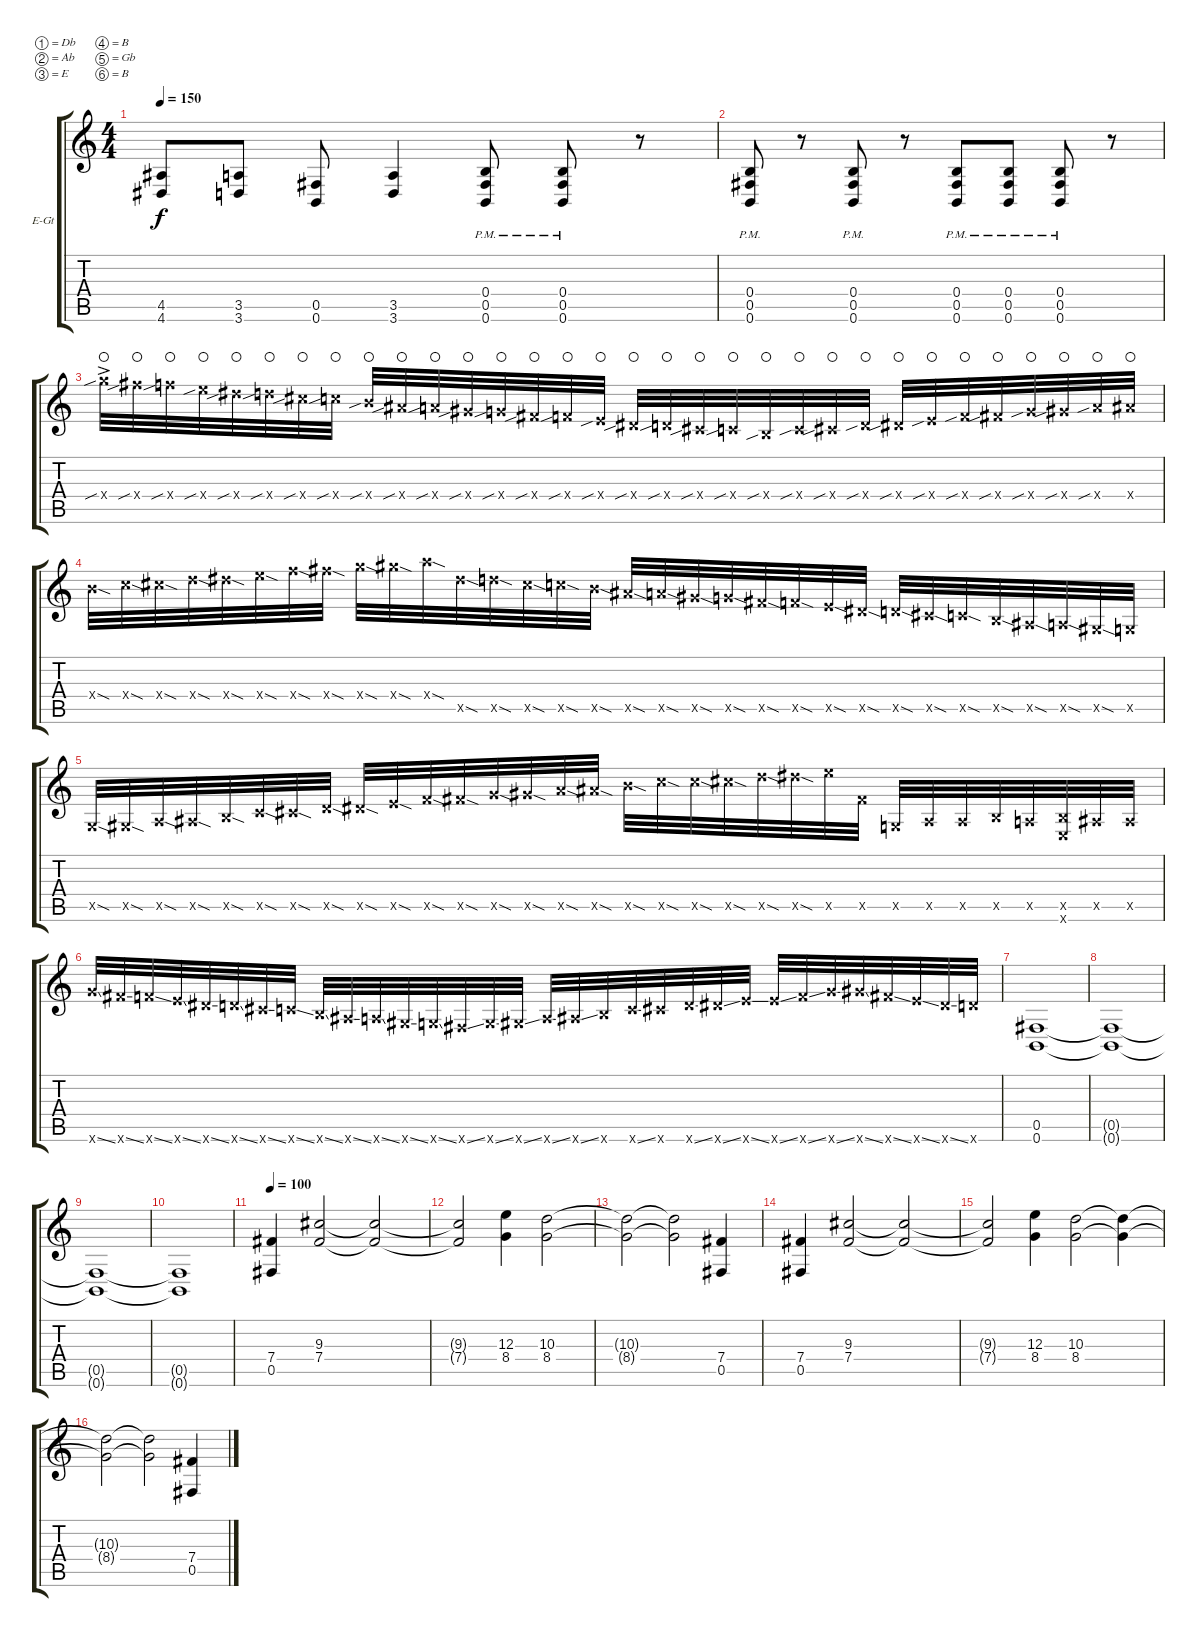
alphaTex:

\bracketExtendMode groupsimilarinstruments
\firstSystemTrackNameOrientation horizontal
\otherSystemsTrackNameOrientation horizontal
\track ("Гитара" "E-Gt") {instrument distortionguitar}
\staff {score tabs}
\tuning (Db4 Ab3 E3 B2 Gb2 B1)
\ts (4 4)
\tempo 150
\clef g2
\ks c
(4.5 4.6).8{dy f} (3.5 3.6).8 (0.5 0.6).8 (3.5 3.6).4 (0.4{pm} 0.5{pm} 0.6{pm}).8 (0.4{pm} 0.5{pm} 0.6{pm}).8 r.8 |
(0.4{pm} 0.5{pm} 0.6{pm}).8 r.8 (0.4{pm} 0.5{pm} 0.6{pm}).8 r.8 (0.4{pm} 0.5{pm} 0.6{pm}).8 (0.4{pm} 0.5{pm} 0.6{pm}).8 (0.4{pm} 0.5{pm} 0.6{pm}).8 r.8 |
20.4{sib ac x}.32{waho} 19.4{sib x}.32{waho} 18.4{sib x}.32{waho} 17.4{sib x}.32{waho} 16.4{sib x}.32{waho} 15.4{sib x}.32{waho} 14.4{sib x}.32{waho} 13.4{sib x}.32{waho} 12.4{sib x}.32{waho} 11.4{sib x}.32{waho} 10.4{sib x}.32{waho} 9.4{sib x}.32{waho} 8.4{sib x}.32{waho} 7.4{sib x}.32{waho} 6.4{sib x}.32{waho} 5.4{sib x}.32{waho} 4.4{sib x}.32{waho} 3.4{sib x}.32{waho} 2.4{sib x}.32{waho} 1.4{sib x}.32{waho} 0.4{sib x}.32{waho} 1.4{sib x}.32{waho} 2.4{sib x}.32{waho} 3.4{sib x}.32{waho} 4.4{sib x}.32{waho} 5.4{sib x}.32{waho} 6.4{sib x}.32{waho} 7.4{sib x}.32{waho} 8.4{sib x}.32{waho} 9.4{sib x}.32{waho} 10.4{sib x}.32{waho} 11.4{x}.32{waho} |
12.4{sod x}.32 13.4{sod x}.32 14.4{sod x}.32 15.4{sod x}.32 16.4{sod x}.32 17.4{sod x}.32 18.4{sod x}.32 19.4{sod x}.32 20.4{sod x}.32 21.4{sod x}.32 22.4{sod x}.32 21.5{sod x}.32 20.5{sod x}.32 19.5{sod x}.32 18.5{sod x}.32 17.5{sod x}.32 16.5{sod x}.32 15.5{sod x}.32 14.5{sod x}.32 13.5{sod x}.32 12.5{sod x}.32 11.5{sod x}.32 10.5{sod x}.32 9.5{sod x}.32 8.5{sod x}.32 7.5{sod x}.32 6.5{sod x}.32 5.5{sod x}.32 4.5{sod x}.32 3.5{sod x}.32 2.5{sod x}.32 1.5{x}.32 |
1.5{sod x}.32 2.5{sod x}.32 3.5{sod x}.32 4.5{sod x}.32 5.5{sod x}.32 6.5{sod x}.32 7.5{sod x}.32 8.5{sod x}.32 9.5{sod x}.32 10.5{sod x}.32 11.5{sod x}.32 12.5{sod x}.32 13.5{sod x}.32 14.5{sod x}.32 15.5{sod x}.32 16.5{sod x}.32 17.5{sod x}.32 18.5{sod x}.32 18.5{sod x}.32 19.5{sod x}.32 20.5{sod x}.32 21.5{sod x}.32 22.5{x}.32 12.5{x}.32 1.5{x}.32 4.5{x}.32 4.5{x}.32 5.5{x}.32 3.5{x}.32 (5.6{x} 5.5{x}).32 4.5{x}.32 4.5{x}.32 |
20.6{ss x}.32 19.6{ss x}.32 18.6{ss x}.32 17.6{ss x}.32 16.6{ss x}.32 15.6{ss x}.32 14.6{ss x}.32 13.6{ss x}.32 12.6{ss x}.32 11.6{ss x}.32 10.6{ss x}.32 9.6{ss x}.32 8.6{ss x}.32 7.6{ss x}.32 8.6{ss x}.32 9.6{ss x}.32 10.6{ss x}.32 11.6{ss x}.32 12.6{x}.32 13.6{ss x}.32 14.6{x}.32 15.6{ss x}.32 16.6{ss x}.32 17.6{ss x}.32 17.6{ss x}.32 18.6{ss x}.32 20.6{ss x}.32 21.6{ss x}.32 19.6{ss x}.32 17.6{ss x}.32 16.6{ss x}.32 15.6{x}.32 |
(0.5 0.6).1 |
(0.5{t} 0.6{t}).1 |
(0.5{t} 0.6{t}).1 |
(0.5{t} 0.6{t}).1 |
\tempo 100
(7.4 0.5).4 (7.4 9.3).2 (7.4{t} 9.3{t}).2 |
(7.4{t} 9.3{t}).2 (8.4 12.3).4 (8.4 10.3).2 |
(8.4{t} 10.3{t}).2 (8.4{t} 10.3{t}).2 (7.4 0.5).4 |
(7.4 0.5).4 (7.4 9.3).2 (7.4{t} 9.3{t}).2 |
(7.4{t} 9.3{t}).2 (8.4 12.3).4 (8.4 10.3).2 (8.4{t} 10.3{t}).4 |
(8.4{t} 10.3{t}).2 (8.4{t} 10.3{t}).2 (7.4 0.5).4
